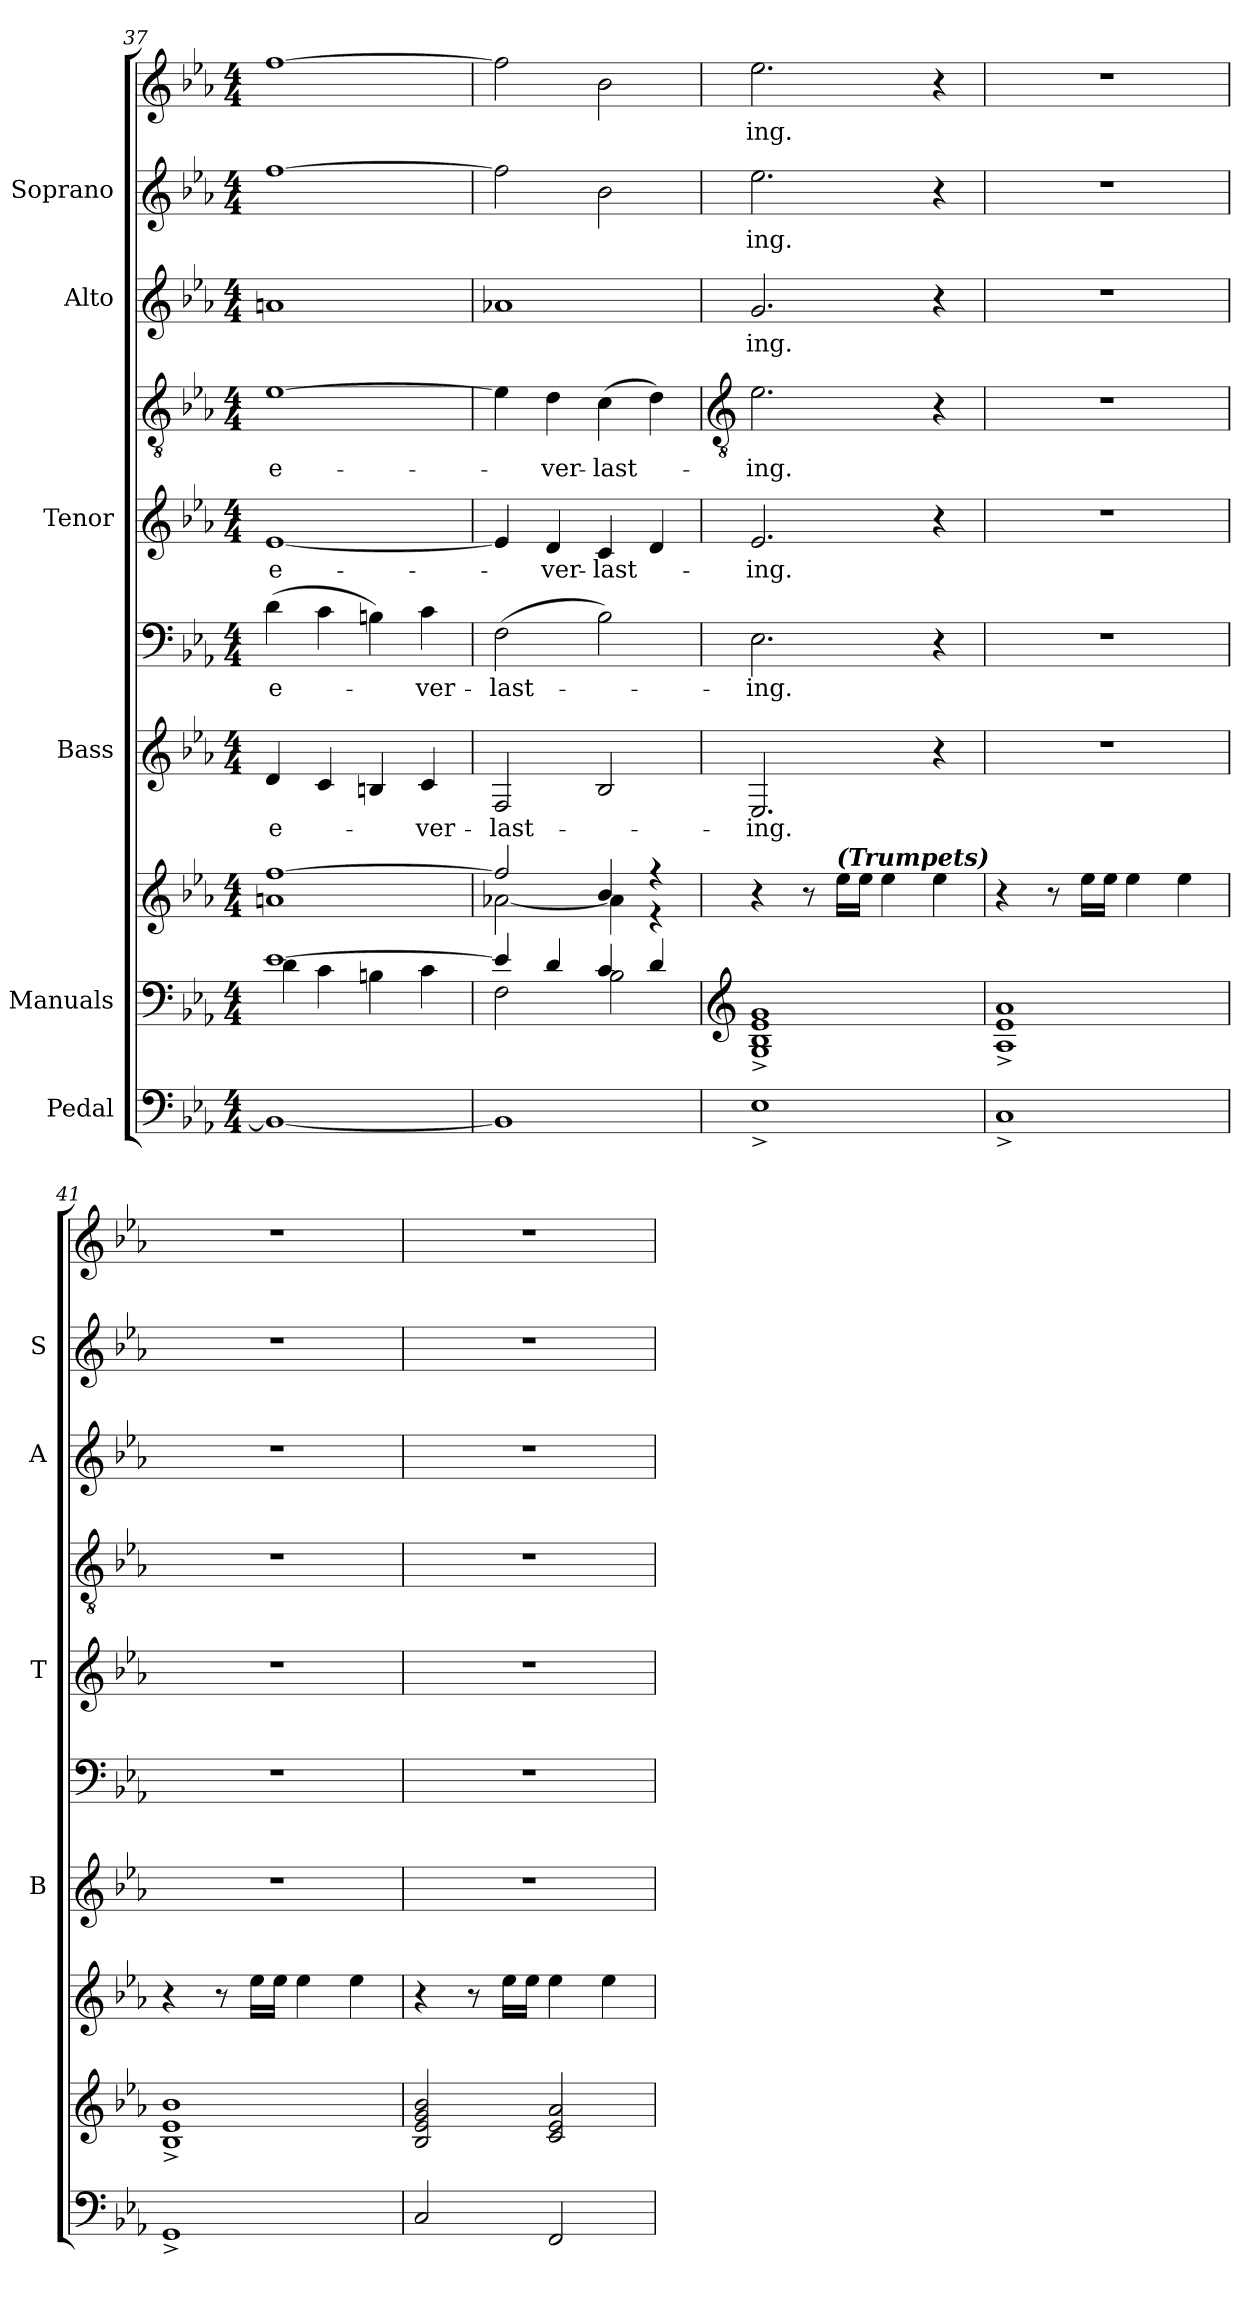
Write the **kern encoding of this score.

**kern	**kern	**kern	**kern	**text	**kern	**text	**kern	**text	**kern	**text	**kern	**text	**kern	**text	**kern	**text
*part6	*part5	*part5	*part4	*part4	*part4	*part4	*part3	*part3	*part3	*part3	*part2	*part2	*part1	*part1	*part1	*part1
*staff10	*staff9	*staff8	*staff7	*staff7	*staff6	*staff6	*staff5	*staff5	*staff4	*staff4	*staff3	*staff3	*staff2	*staff2	*staff1	*staff1
*I"Pedal	*I"Manuals	*	*I"Bass	*	*	*	*I"Tenor	*	*	*	*I"Alto	*	*I"Soprano	*	*	*
*	*	*	*I'B	*	*	*	*I'T	*	*	*	*I'A	*	*I'S	*	*	*
*clefF4	*clefF4	*clefG2	*	*	*clefF4	*	*	*	*clefGv2	*	*clefG2	*	*	*	*clefG2	*
*k[b-e-a-]	*k[b-e-a-]	*k[b-e-a-]	*k[b-e-a-]	*	*k[b-e-a-]	*	*k[b-e-a-]	*	*k[b-e-a-]	*	*k[b-e-a-]	*	*k[b-e-a-]	*	*k[b-e-a-]	*
*E-:	*E-:	*E-:	*E-:	*	*E-:	*	*E-:	*	*E-:	*	*E-:	*	*E-:	*	*E-:	*
*M4/4	*M4/4	*M4/4	*M4/4	*	*M4/4	*	*M4/4	*	*M4/4	*	*M4/4	*	*M4/4	*	*M4/4	*
=37	=37	=37	=37	=37	=37	=37	=37	=37	=37	=37	=37	=37	=37	=37	=37	=37
*	*^	*^	*	*	*	*	*	*	*	*	*	*	*	*	*	*
!	!	!	!	!	!	!LO:LY:b	!	!LO:LY:b	!	!LO:LY:b	!	!LO:LY:b	!	!	!	!	!	!
1BB-_	[1e-	4d\	[1ff/	1an\	4d	e-	(>4d	e-	[1e-	e-	[1e-	e-	1an	.	[1ff	.	[1ff	.
.	.	4c\	.	.	4c	.	4c	.	.	.	.	.	.	.	.	.	.	.
.	.	4Bn\	.	.	4Bn	.	4Bn)	.	.	.	.	.	.	.	.	.	.	.
!	!	!	!	!	!	!LO:LY:b	!	!LO:LY:b	!	!	!	!	!	!	!	!	!	!
.	.	4c\	.	.	4c	ver-	4c	ver-	.	.	.	.	.	.	.	.	.	.
=38	=38	=38	=38	=38	=38	=38	=38	=38	=38	=38	=38	=38	=38	=38	=38	=38	=38	=38
!	!	!	!	!	!	!LO:LY:b	!	!LO:LY:b	!	!	!	!	!	!	!	!	!	!
1BB-]	4e-/]	2F\	2ff/]	[2a-X\	2F	-last-	(>2F	-last-	4e-]	.	4e-]	.	1a-X	.	2ff]	.	2ff]	.
!	!	!	!	!	!	!	!	!	!	!LO:LY:b	!	!LO:LY:b	!	!	!	!	!	!
.	4d/	.	.	.	.	.	.	.	4d	ver-	4d	ver-	.	.	.	.	.	.
!	!	!	!	!	!	!	!	!	!	!LO:LY:b	!	!LO:LY:b	!	!	!	!	!	!
.	4c/	2B-\	4b-/	4a-\]	2B-	.	2B-)	.	4c	-last-	(>4c	-last-	.	.	2b-	.	2b-	.
.	4d/	.	4r	4r	.	.	.	.	4d	.	4d)	.	.	.	.	.	.	.
*	*v	*v	*	*	*	*	*	*	*	*	*	*	*	*	*	*	*	*
*	*	*v	*v	*	*	*	*	*	*	*	*	*	*	*	*	*	*
!!LO:LB:g=z
=39	=39	=39	=39	=39	=39	=39	=39	=39	=39	=39	=39	=39	=39	=39	=39	=39
*	*clefG2	*	*	*	*	*	*	*	*clefGv2	*	*	*	*	*	*	*
*	*	*^	*	*	*	*	*	*	*	*	*	*	*	*	*	*
!	!	!	!	!	!LO:LY:b	!	!LO:LY:b	!	!LO:LY:b	!	!LO:LY:b	!	!LO:LY:b	!	!LO:LY:b	!	!LO:LY:b
*	*	*v	*v	*	*	*	*	*	*	*	*	*	*	*	*	*	*
1E-^/	1G^ 1B-^ 1e-^ 1g^	4r	2.E-	ing.	2.E-	ing.	2.e-	ing.	2.e-	ing.	2.g	ing.	2.ee-	ing.	2.ee-	ing.
.	.	8r	.	.	.	.	.	.	.	.	.	.	.	.	.	.
!	!	!LO:TX:a:Bi:t=(Trumpets)	!	!	!	!	!	!	!	!	!	!	!	!	!	!
.	.	16ee-LL	.	.	.	.	.	.	.	.	.	.	.	.	.	.
.	.	16ee-JJ	.	.	.	.	.	.	.	.	.	.	.	.	.	.
.	.	4ee-	.	.	.	.	.	.	.	.	.	.	.	.	.	.
.	.	4ee-	4r	.	4r	.	4r	.	4r	.	4r	.	4r	.	4r	.
=40	=40	=40	=40	=40	=40	=40	=40	=40	=40	=40	=40	=40	=40	=40	=40	=40
1C^	1A-^ 1e-^ 1a-^	4r	1r	.	1r	.	1r	.	1r	.	1r	.	1r	.	1r	.
.	.	8r	.	.	.	.	.	.	.	.	.	.	.	.	.	.
.	.	16ee-LL	.	.	.	.	.	.	.	.	.	.	.	.	.	.
.	.	16ee-JJ	.	.	.	.	.	.	.	.	.	.	.	.	.	.
.	.	4ee-	.	.	.	.	.	.	.	.	.	.	.	.	.	.
.	.	4ee-	.	.	.	.	.	.	.	.	.	.	.	.	.	.
=41	=41	=41	=41	=41	=41	=41	=41	=41	=41	=41	=41	=41	=41	=41	=41	=41
1GG^	1B-^ 1e-^ 1b-^	4r	1r	.	1r	.	1r	.	1r	.	1r	.	1r	.	1r	.
.	.	8r	.	.	.	.	.	.	.	.	.	.	.	.	.	.
.	.	16ee-LL	.	.	.	.	.	.	.	.	.	.	.	.	.	.
.	.	16ee-JJ	.	.	.	.	.	.	.	.	.	.	.	.	.	.
.	.	4ee-	.	.	.	.	.	.	.	.	.	.	.	.	.	.
.	.	4ee-	.	.	.	.	.	.	.	.	.	.	.	.	.	.
=42	=42	=42	=42	=42	=42	=42	=42	=42	=42	=42	=42	=42	=42	=42	=42	=42
2C	2B- 2e- 2g 2b-	4r	1r	.	1r	.	1r	.	1r	.	1r	.	1r	.	1r	.
.	.	8r	.	.	.	.	.	.	.	.	.	.	.	.	.	.
.	.	16ee-LL	.	.	.	.	.	.	.	.	.	.	.	.	.	.
.	.	16ee-JJ	.	.	.	.	.	.	.	.	.	.	.	.	.	.
2FF	2c 2e- 2a-	4ee-	.	.	.	.	.	.	.	.	.	.	.	.	.	.
.	.	4ee-	.	.	.	.	.	.	.	.	.	.	.	.	.	.
=	=	=	=	=	=	=	=	=	=	=	=	=	=	=	=	=
*-	*-	*-	*-	*-	*-	*-	*-	*-	*-	*-	*-	*-	*-	*-	*-	*-
